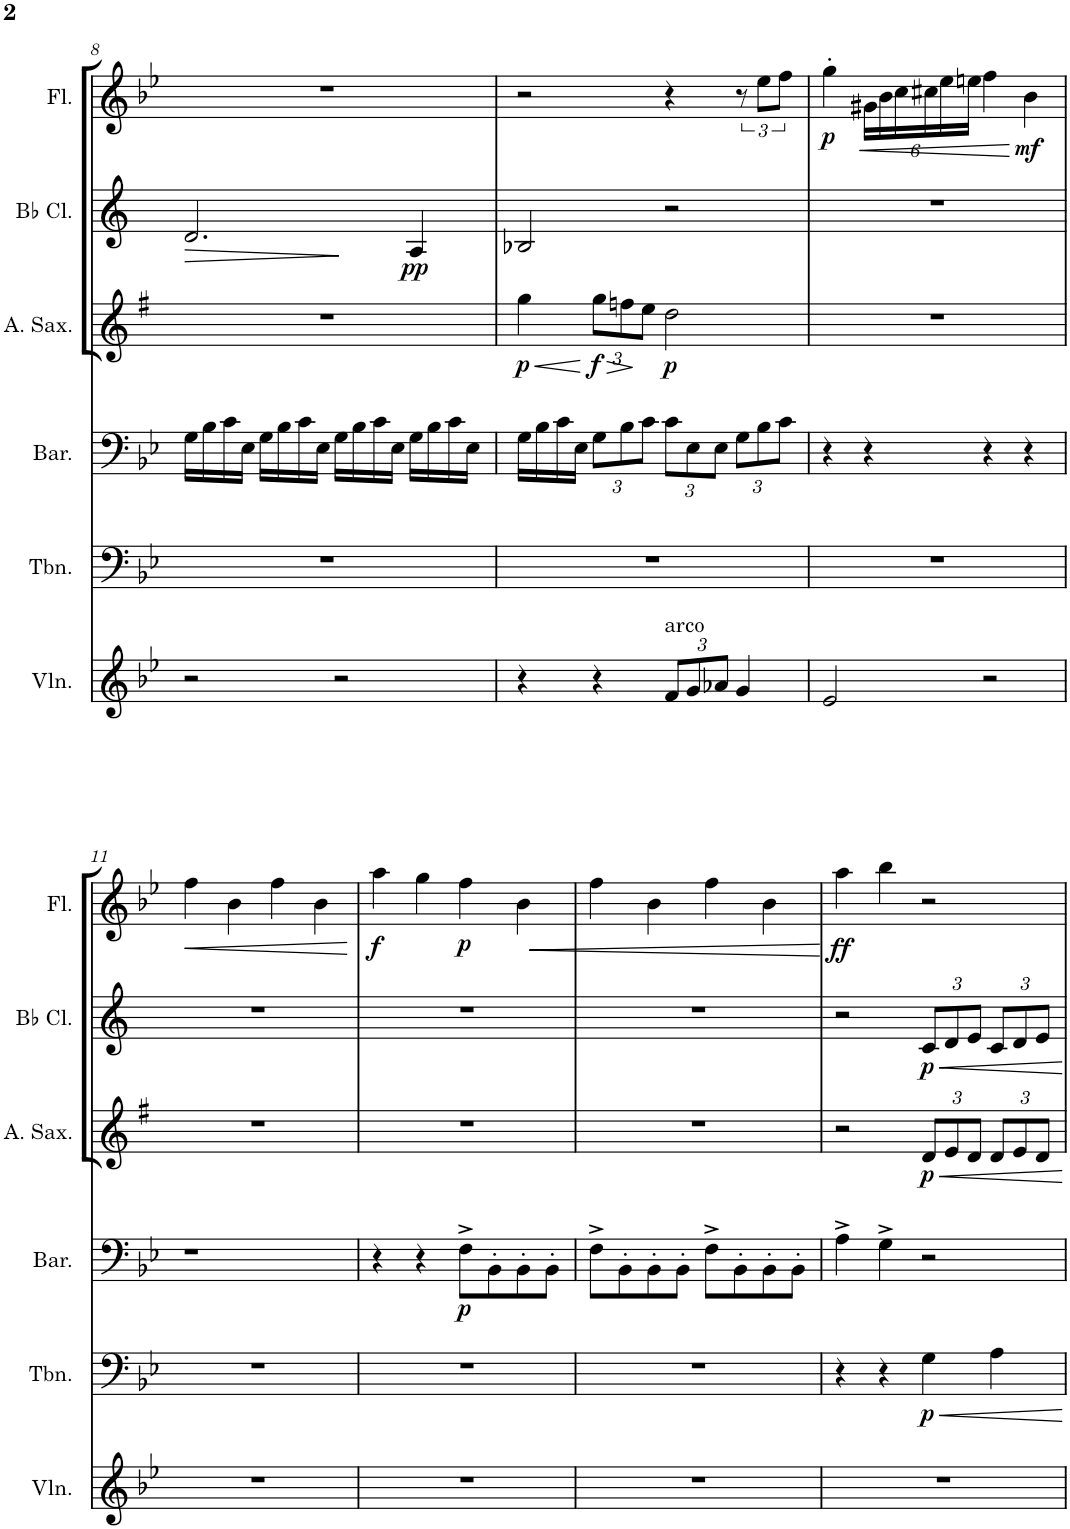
**kern	**kern	**dynam	**kern	**dynam	**kern	**dynam	**kern	**dynam	**kern	**dynam
*part6	*part5	*part5	*part4	*part4	*part3	*part3	*part2	*part2	*part1	*part1
*staff6	*staff5	*staff5	*staff4	*staff4	*staff3	*staff3	*staff2	*staff2	*staff1	*staff1
*I"Violin	*I"Trombone	*	*I"Baritone	*	*I"Alto Saxophone	*	*I"Bb Clarinet	*	*I"Flute	*
*I'Vln.	*I'Tbn.	*	*I'Bar.	*	*I'A. Sax.	*	*I'Bb Cl.	*	*I'Fl.	*
!!LO:PB:g=z
*clefG2	*clefF4	*	*clefF4	*	*clefG2	*	*clefG2	*	*clefG2	*
*	*	*	*	*	*Trd5c9	*	*Trd1c2	*	*	*
*k[b-e-]	*k[b-e-]	*	*k[b-e-]	*	*k[f#]	*	*k[]	*	*k[b-e-]	*
*M4/4	*M4/4	*	*M4/4	*	*M4/4	*	*M4/4	*	*M4/4	*
=8	=8	=8	=8	=8	=8	=8	=8	=8	=8	=8
!	!	!	!	!	!	!	!	!LO:HP:b	!	!
2r	1r	.	16G\LL	.	1r	.	2.d/	>	1r	.
.	.	.	16B-\	.	.	.	.	.	.	.
.	.	.	16c\	.	.	.	.	.	.	.
.	.	.	16E-\JJ	.	.	.	.	.	.	.
.	.	.	16G\LL	.	.	.	.	.	.	.
.	.	.	16B-\	.	.	.	.	.	.	.
.	.	.	16c\	.	.	.	.	.	.	.
.	.	.	16E-\JJ	.	.	.	.	.	.	.
2r	.	.	16G\LL	.	.	.	.	.	.	.
.	.	.	16B-\	.	.	.	.	.	.	.
.	.	.	16c\	.	.	.	.	.	.	.
.	.	.	16E-\JJ	.	.	.	.	.	.	.
!	!	!	!	!	!	!	!	!LO:DY:b	!	!
.	.	.	16G\LL	.	.	.	4A/	pp	.	.
.	.	.	16B-\	.	.	.	.	.	.	.
.	.	.	16c\	.	.	.	.	.	.	.
.	.	.	16E-\JJ	.	.	.	.	.	.	.
.	.	.	.	.	.	.	.	]	.	.
=9	=9	=9	=9	=9	=9	=9	=9	=9	=9	=9
!	!	!	!	!	!	!LO:HP:b	!	!	!	!
!	!	!	!	!	!	!LO:DY:n=1:b	!	!	!	!
4r	1r	.	16G\LL	.	4gg\	< p	2B-X/	.	2r	.
.	.	.	16B-\	.	.	.	.	.	.	.
.	.	.	16c\	.	.	.	.	.	.	.
.	.	.	16E-\JJ	.	.	.	.	.	.	.
*	*	*	*Xbrackettup	*	*Xbrackettup	*	*	*	*	*
!	!	!	!	!	!	!LO:DY:n=2:b	!	!	!	!
4r	.	.	12G\L	.	12gg\L	[ f	.	.	.	.
!	!	!	!	!	!	!LO:HP:b	!	!	!	!
.	.	.	12B-\	.	12ffn\	>	.	.	.	.
.	.	.	12c\J	.	12ee\J	.	.	.	.	.
*Xbrackettup	*	*	*	*	*	*	*	*	*	*
!LO:TX:a:t=arco	!	!	!	!	!	!	!	!	!	!
!	!	!	!	!	!	!LO:DY:n=3:b	!	!	!	!
12f/L	.	.	12c\L	.	2dd\	] p	2r	.	4r	.
12g/	.	.	12E-\	.	.	.	.	.	.	.
12a-X/J	.	.	12E-\J	.	.	.	.	.	.	.
4g/	.	.	12G\L	.	.	.	.	.	12r	.
.	.	.	12B-\	.	.	.	.	.	12ee-\L	.
.	.	.	12c\J	.	.	.	.	.	12ff\J	.
=10	=10	=10	=10	=10	=10	=10	=10	=10	=10	=10
!	!	!	!	!	!	!	!	!	!	!LO:DY:b
2e-/	1r	.	4r	.	1r	.	1r	.	4gg'\	p
*	*	*	*	*	*	*	*	*	*Xbrackettup	*
!	!	!	!	!	!	!	!	!	!	!LO:HP:b
.	.	.	4r	.	.	.	.	.	24g#X\LL	<
.	.	.	.	.	.	.	.	.	24b-\	.
.	.	.	.	.	.	.	.	.	24cc\	.
.	.	.	.	.	.	.	.	.	24cc#X\	.
.	.	.	.	.	.	.	.	.	24ee-\	.
.	.	.	.	.	.	.	.	.	24een\JJ	.
2r	.	.	4r	.	.	.	.	.	4ff\	.
!	!	!	!	!	!	!	!	!	!	!LO:DY:n=1:b
.	.	.	4r	.	.	.	.	.	4b-\	[ mf
!!LO:LB:g=z
=11	=11	=11	=11	=11	=11	=11	=11	=11	=11	=11
!	!	!	!	!	!	!	!	!	!	!LO:HP:b
1r	1r	.	1r	.	1r	.	1r	.	4ff\	<
.	.	.	.	.	.	.	.	.	4b-\	.
.	.	.	.	.	.	.	.	.	4ff\	.
.	.	.	.	.	.	.	.	.	4b-\	.
.	.	.	.	.	.	.	.	.	.	[
=12	=12	=12	=12	=12	=12	=12	=12	=12	=12	=12
!	!	!	!	!	!	!	!	!	!	!LO:DY:b
1r	1r	.	4r	.	1r	.	1r	.	4aa\	f
.	.	.	4r	.	.	.	.	.	4gg\	.
!	!	!	!	!LO:DY:b	!	!	!	!	!	!LO:DY:b
.	.	.	8F^\L	p	.	.	.	.	4ff\	p
.	.	.	8BB-'\	.	.	.	.	.	.	.
!	!	!	!	!	!	!	!	!	!	!LO:HP:b
.	.	.	8BB-'\	.	.	.	.	.	4b-\	<
.	.	.	8BB-'\J	.	.	.	.	.	.	.
=13	=13	=13	=13	=13	=13	=13	=13	=13	=13	=13
1r	1r	.	8F^\L	.	1r	.	1r	.	4ff\	.
.	.	.	8BB-'\	.	.	.	.	.	.	.
.	.	.	8BB-'\	.	.	.	.	.	4b-\	.
.	.	.	8BB-'\J	.	.	.	.	.	.	.
.	.	.	8F^\L	.	.	.	.	.	4ff\	.
.	.	.	8BB-'\	.	.	.	.	.	.	.
.	.	.	8BB-'\	.	.	.	.	.	4b-\	.
.	.	.	8BB-'\J	.	.	.	.	.	.	.
.	.	.	.	.	.	.	.	.	.	[
=14	=14	=14	=14	=14	=14	=14	=14	=14	=14	=14
!	!	!	!	!	!	!	!	!	!	!LO:DY:b
1r	4r	.	4A^\	.	2r	.	2r	.	4aa\	ff
.	4r	.	4G^\	.	.	.	.	.	4bb-\	.
*	*	*	*	*	*	*	*Xbrackettup	*	*	*
!	!	!LO:DY:b	!	!	!	!LO:DY:b	!	!LO:DY:b	!	!
.	4G\	p	2r	.	12d/L	p	12c/L	p	2r	.
.	.	.	.	.	12e/	.	12d/	.	.	.
.	.	.	.	.	12d/J	.	12e/J	.	.	.
.	4A\	.	.	.	12d/L	.	12c/L	.	.	.
.	.	.	.	.	12e/	.	12d/	.	.	.
.	.	.	.	.	12d/J	.	12e/J	.	.	.
=	=	=	=	=	=	=	=	=	=	=
*-	*-	*-	*-	*-	*-	*-	*-	*-	*-	*-
